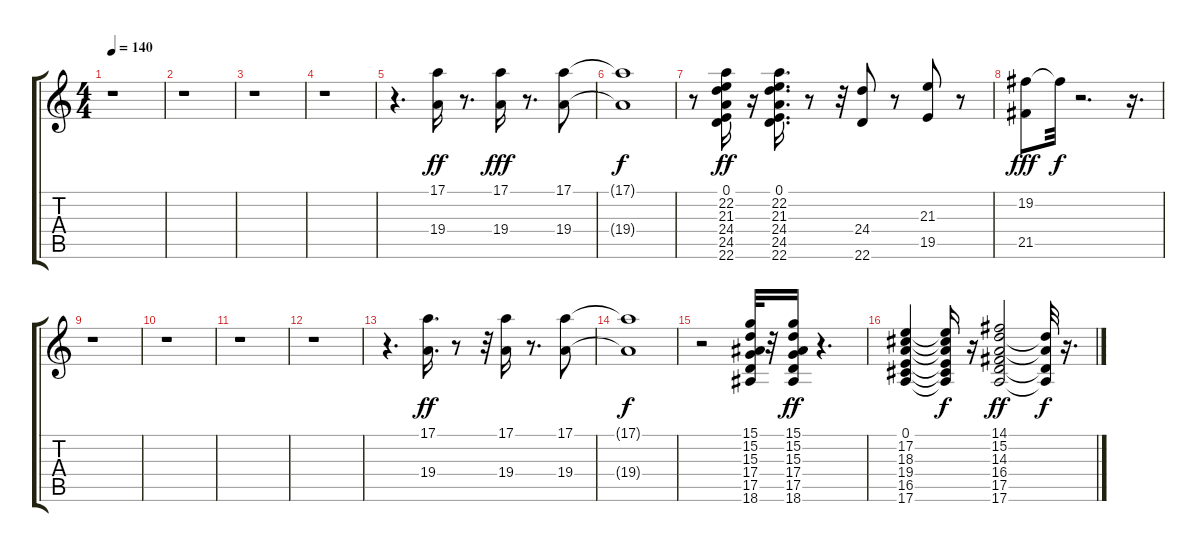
\track "" {instrument brasssection}
\staff {score tabs}
\tuning (E4 B3 G3 D3 A2 E2) {hide}
\ts (4 4)
\tempo 140
\clef g2
\ks c
r.1{dy fff} |
r.1 |
r.1 |
r.1 |
r.4{d} (17.1 19.4).16{dy ff volume 12} r.8{d} (17.1 19.4).16{dy fff} r.8{d} (17.1 19.4).8 |
(17.1{t} 19.4{t}).1{dy f} |
r.8 (0.1 22.2 21.3 24.4 24.5 22.6).16{dy ff volume 12} r.16 (0.1 22.2 21.3 24.4 24.5 22.6).16{d} r.8 r.32 (24.4 22.6).8 r.8 (21.3 19.5).8 r.8 |
(19.2 21.5).8{dy fff} 19.2{t}.32{dy f} r.2{d} r.16{d} |
r.1 |
r.1 |
r.1 |
r.1 |
r.4{d} (17.1 19.4).16{d dy ff volume 12} r.8 r.32 (17.1 19.4).16 r.8{d} (17.1 19.4).8 |
(17.1{t} 19.4{t}).1{dy f} |
r.2 (15.1 15.2 15.3 17.4 17.5 18.6).32{volume 12} r.32 (15.1 15.2 15.3 17.4 17.5 18.6).16{dy ff} r.4{d} |
(0.1 17.2 18.3 19.4 16.5 17.6).4 (0.1{t} 17.2{t} 18.3{t} 19.4{t} 16.5{t} 17.6{t}).16{dy f} r.16 (14.1 15.2 14.3 16.4 17.5 17.6).2{dy ff} (15.2{t} 14.3{t} 17.5{t} 17.6{t}).32{dy f} r.16{d}
